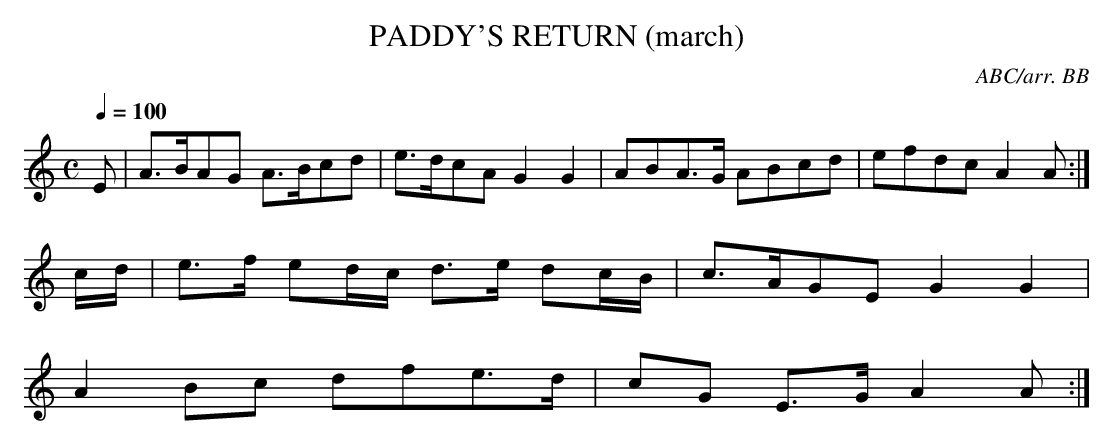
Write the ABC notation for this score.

X:1
T:PADDY'S RETURN (march)
C:ABC/arr. BB
Y:"Irish"
Q:1/4=100
M:C
L:1/8
K:Am
E|A>BAG A>Bcd|e>dcA G2G2|ABA>G ABcd|efdc A2A :|
c/d/|e>f ed/c/ d>e dc/B/|c>AGE G2G2|
A2Bc dfe>d|cG E>G A2A :|
